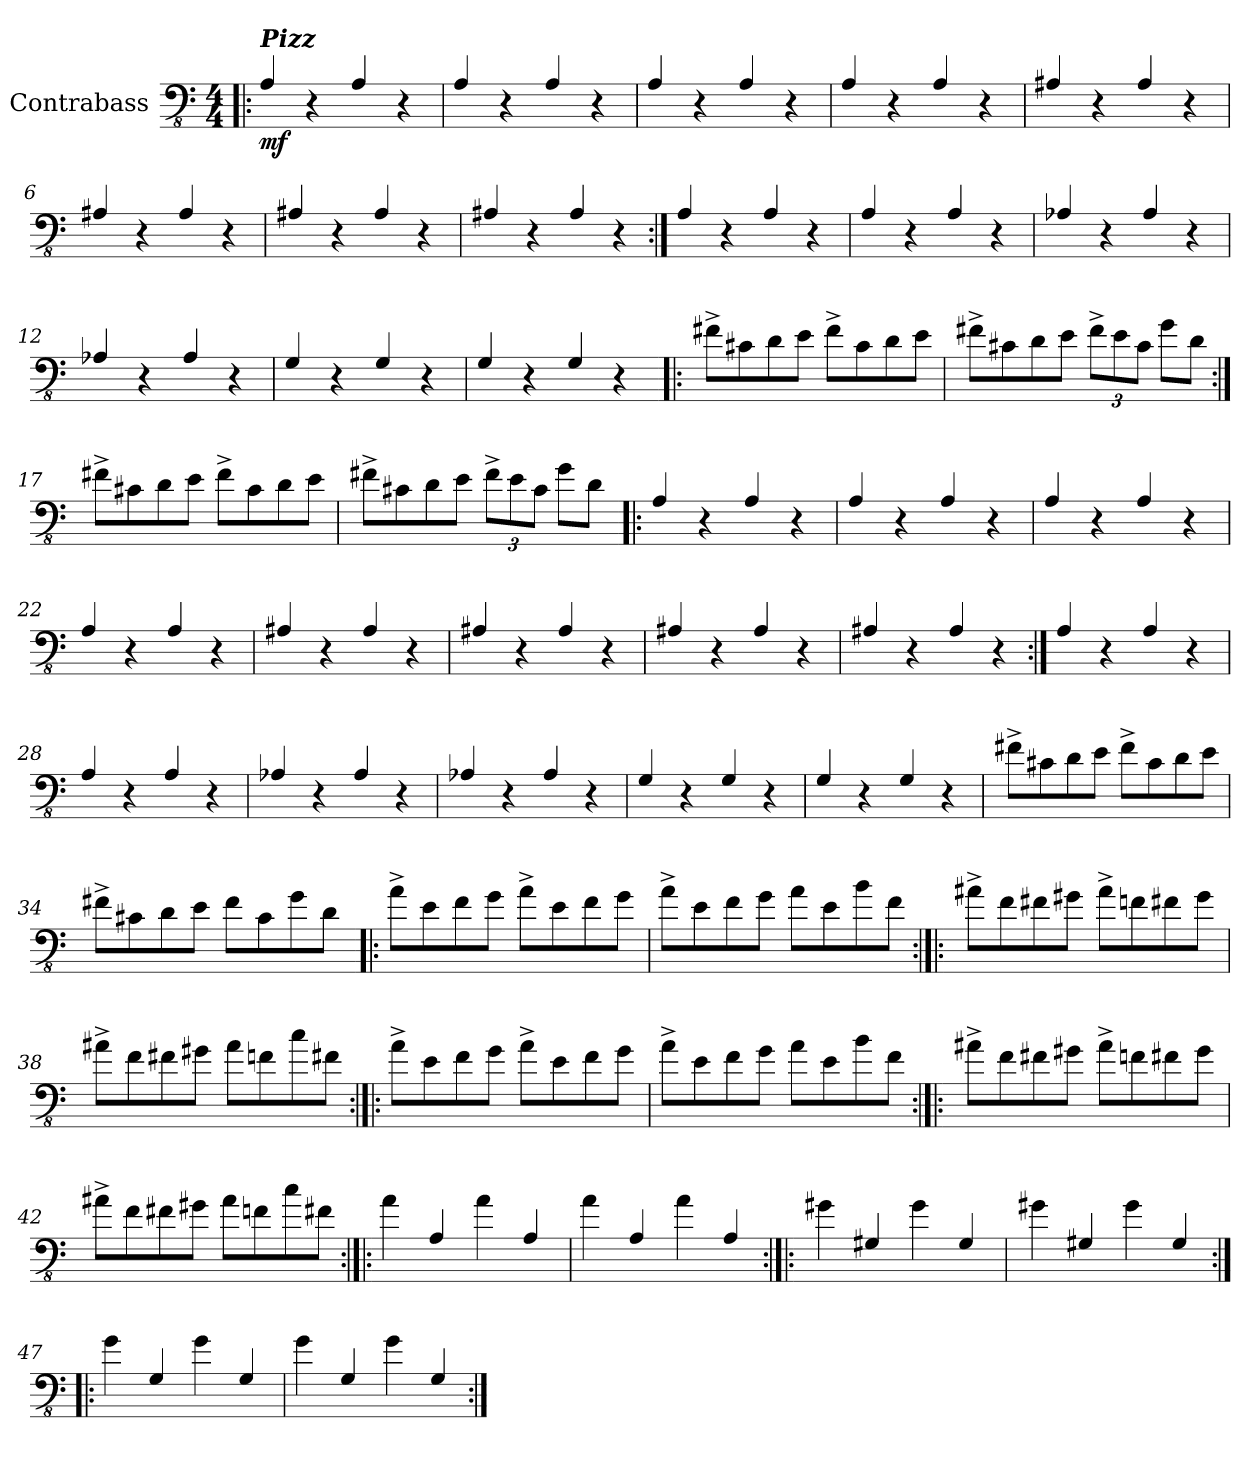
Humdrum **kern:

**kern	**dynam
*part1	*part1
*staff1	*staff1
*I"Contrabass	*
*I'Cb.	*
*clefFv4	*
*ITrd7c12	*
*k[]	*
*M4/4	*
*MM115	*
=1!|:	=1!|:
!LO:TX:a:Bi:t=Pizz	!
!	!LO:DY:b
4AAA/	mf
4r	.
4AAA/	.
4r	.
=2	=2
4AAA/	.
4r	.
4AAA/	.
4r	.
=3	=3
4AAA/	.
4r	.
4AAA/	.
4r	.
=4	=4
4AAA/	.
4r	.
4AAA/	.
4r	.
=5	=5
4AAA#X/	.
4r	.
4AAA#/	.
4r	.
=6	=6
4AAA#X/	.
4r	.
4AAA#/	.
4r	.
=7	=7
4AAA#X/	.
4r	.
4AAA#/	.
4r	.
=8	=8
4AAA#X/	.
4r	.
4AAA#/	.
4r	.
!!LO:LB:g=z
=9:|!	=9:|!
4AAA/	.
4r	.
4AAA/	.
4r	.
=10	=10
4AAA/	.
4r	.
4AAA/	.
4r	.
=11	=11
4AAA-X/	.
4r	.
4AAA-/	.
4r	.
=12	=12
4AAA-X/	.
4r	.
4AAA-/	.
4r	.
=13	=13
4GGG/	.
4r	.
4GGG/	.
4r	.
=14	=14
4GGG/	.
4r	.
4GGG/	.
4r	.
!!LO:LB:g=z
=15!|:	=15!|:
8FF#X^\L	.
8CC#X\	.
8DD\	.
8EE\J	.
8FF#^\L	.
8CC#\	.
8DD\	.
8EE\J	.
=16	=16
8FF#X^\L	.
8CC#X\	.
8DD\	.
8EE\J	.
*Xbrackettup	*
12FF#^\L	.
12EE\	.
12CC#\J	.
8GG\L	.
8DD\J	.
=17:|!	=17:|!
8FF#X^\L	.
8CC#X\	.
8DD\	.
8EE\J	.
8FF#^\L	.
8CC#\	.
8DD\	.
8EE\J	.
=18	=18
8FF#X^\L	.
8CC#X\	.
8DD\	.
8EE\J	.
12FF#^\L	.
12EE\	.
12CC#\J	.
8GG\L	.
8DD\J	.
!!LO:LB:g=z
=19!|:	=19!|:
4AAA/	.
4r	.
4AAA/	.
4r	.
=20	=20
4AAA/	.
4r	.
4AAA/	.
4r	.
=21	=21
4AAA/	.
4r	.
4AAA/	.
4r	.
=22	=22
4AAA/	.
4r	.
4AAA/	.
4r	.
=23	=23
4AAA#X/	.
4r	.
4AAA#/	.
4r	.
=24	=24
4AAA#X/	.
4r	.
4AAA#/	.
4r	.
=25	=25
4AAA#X/	.
4r	.
4AAA#/	.
4r	.
=26	=26
4AAA#X/	.
4r	.
4AAA#/	.
4r	.
!!LO:LB:g=z
=27:|!	=27:|!
4AAA/	.
4r	.
4AAA/	.
4r	.
=28	=28
4AAA/	.
4r	.
4AAA/	.
4r	.
=29	=29
4AAA-X/	.
4r	.
4AAA-/	.
4r	.
=30	=30
4AAA-X/	.
4r	.
4AAA-/	.
4r	.
!!LO:LB:g=z
=31	=31
4GGG/	.
4r	.
4GGG/	.
4r	.
=32	=32
4GGG/	.
4r	.
4GGG/	.
4r	.
=33	=33
8FF#X^\L	.
8CC#X\	.
8DD\	.
8EE\J	.
8FF#^\L	.
8CC#\	.
8DD\	.
8EE\J	.
=34	=34
8FF#X^\L	.
8CC#X\	.
8DD\	.
8EE\J	.
8FF#\L	.
8CC#\	.
8GG\	.
8DD\J	.
!!LO:LB:g=z
=35!|:	=35!|:
8AA^\L	.
8EE\	.
8FF\	.
8GG\J	.
8AA^\L	.
8EE\	.
8FF\	.
8GG\J	.
=36	=36
8AA^\L	.
8EE\	.
8FF\	.
8GG\J	.
8AA\L	.
8EE\	.
8BB\	.
8FF\J	.
=37:|!|:	=37:|!|:
8AA#X^\L	.
8FF\	.
8FF#X\	.
8GG#X\J	.
8AA#^\L	.
8FFn\	.
8FF#X\	.
8GG#\J	.
=38	=38
8AA#X^\L	.
8FF\	.
8FF#X\	.
8GG#X\J	.
8AA#\L	.
8FFn\	.
8C\	.
8FF#X\J	.
!!LO:LB:g=z
=39:|!|:	=39:|!|:
8AA^\L	.
8EE\	.
8FF\	.
8GG\J	.
8AA^\L	.
8EE\	.
8FF\	.
8GG\J	.
=40	=40
8AA^\L	.
8EE\	.
8FF\	.
8GG\J	.
8AA\L	.
8EE\	.
8BB\	.
8FF\J	.
=41:|!|:	=41:|!|:
8AA#X^\L	.
8FF\	.
8FF#X\	.
8GG#X\J	.
8AA#^\L	.
8FFn\	.
8FF#X\	.
8GG#\J	.
=42	=42
8AA#X^\L	.
8FF\	.
8FF#X\	.
8GG#X\J	.
8AA#\L	.
8FFn\	.
8C\	.
8FF#X\J	.
!!LO:LB:g=z
=43:|!|:	=43:|!|:
4AA\	.
4AAA/	.
4AA\	.
4AAA/	.
=44	=44
4AA\	.
4AAA/	.
4AA\	.
4AAA/	.
=45:|!|:	=45:|!|:
4GG#X\	.
4GGG#X/	.
4GG#\	.
4GGG#/	.
=46	=46
4GG#X\	.
4GGG#X/	.
4GG#\	.
4GGG#/	.
!!LO:LB:g=z
=47:|!|:	=47:|!|:
4GG\	.
4GGG/	.
4GG\	.
4GGG/	.
=48	=48
4GG\	.
4GGG/	.
4GG\	.
4GGG/	.
=:|!	=:|!
*-	*-
